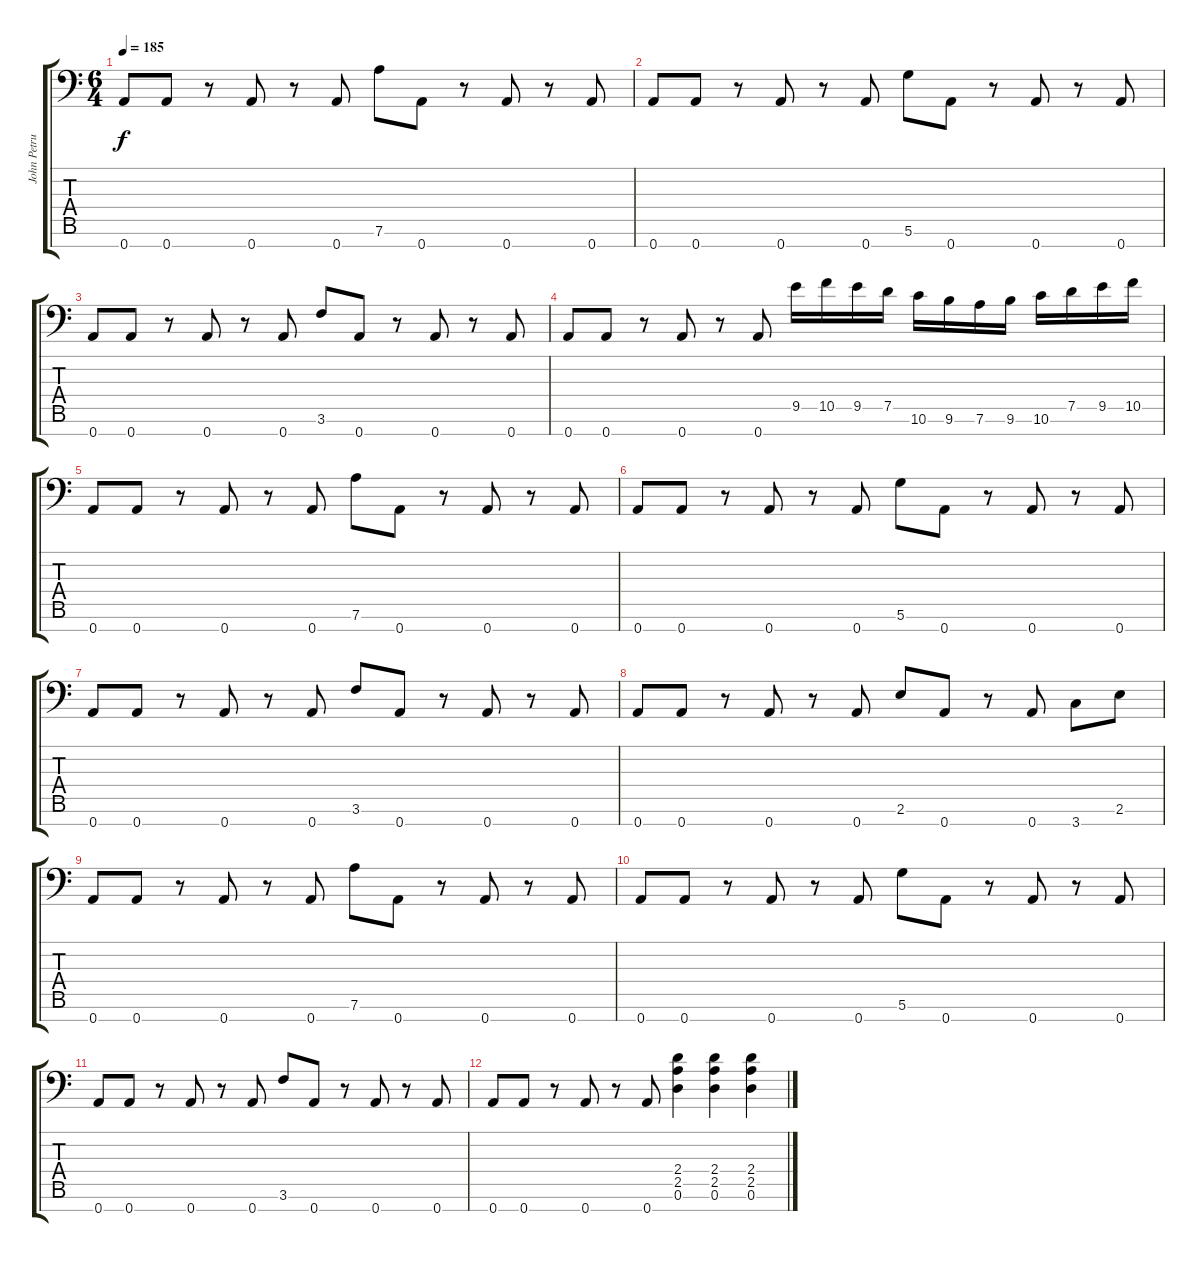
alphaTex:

\track ("John Petrucci" "John Petru") {instrument distortionguitar}
\staff {score tabs}
\tuning (D4 A3 F3 C3 G2 D2 A1) {hide}
\ts (6 4)
\tempo 185
\clef f4
\ks c
0.7.8{dy f} 0.7.8 r.8 0.7.8 r.8 0.7.8 7.6.8 0.7.8 r.8 0.7.8 r.8 0.7.8 |
0.7.8 0.7.8 r.8 0.7.8 r.8 0.7.8 5.6.8 0.7.8 r.8 0.7.8 r.8 0.7.8 |
0.7.8 0.7.8 r.8 0.7.8 r.8 0.7.8 3.6.8 0.7.8 r.8 0.7.8 r.8 0.7.8 |
0.7.8 0.7.8 r.8 0.7.8 r.8 0.7.8 9.5.16 10.5.16 9.5.16 7.5.16 10.6.16 9.6.16 7.6.16 9.6.16 10.6.16 7.5.16 9.5.16 10.5.16 |
0.7.8 0.7.8 r.8 0.7.8 r.8 0.7.8 7.6.8 0.7.8 r.8 0.7.8 r.8 0.7.8 |
0.7.8 0.7.8 r.8 0.7.8 r.8 0.7.8 5.6.8 0.7.8 r.8 0.7.8 r.8 0.7.8 |
0.7.8 0.7.8 r.8 0.7.8 r.8 0.7.8 3.6.8 0.7.8 r.8 0.7.8 r.8 0.7.8 |
0.7.8 0.7.8 r.8 0.7.8 r.8 0.7.8 2.6.8 0.7.8 r.8 0.7.8 3.7.8 2.6.8 |
0.7.8 0.7.8 r.8 0.7.8 r.8 0.7.8 7.6.8 0.7.8 r.8 0.7.8 r.8 0.7.8 |
0.7.8 0.7.8 r.8 0.7.8 r.8 0.7.8 5.6.8 0.7.8 r.8 0.7.8 r.8 0.7.8 |
0.7.8 0.7.8 r.8 0.7.8 r.8 0.7.8 3.6.8 0.7.8 r.8 0.7.8 r.8 0.7.8 |
0.7.8 0.7.8 r.8 0.7.8 r.8 0.7.8 (2.4 2.5 0.6).4 (2.4 2.5 0.6).4 (2.4 2.5 0.6).4
